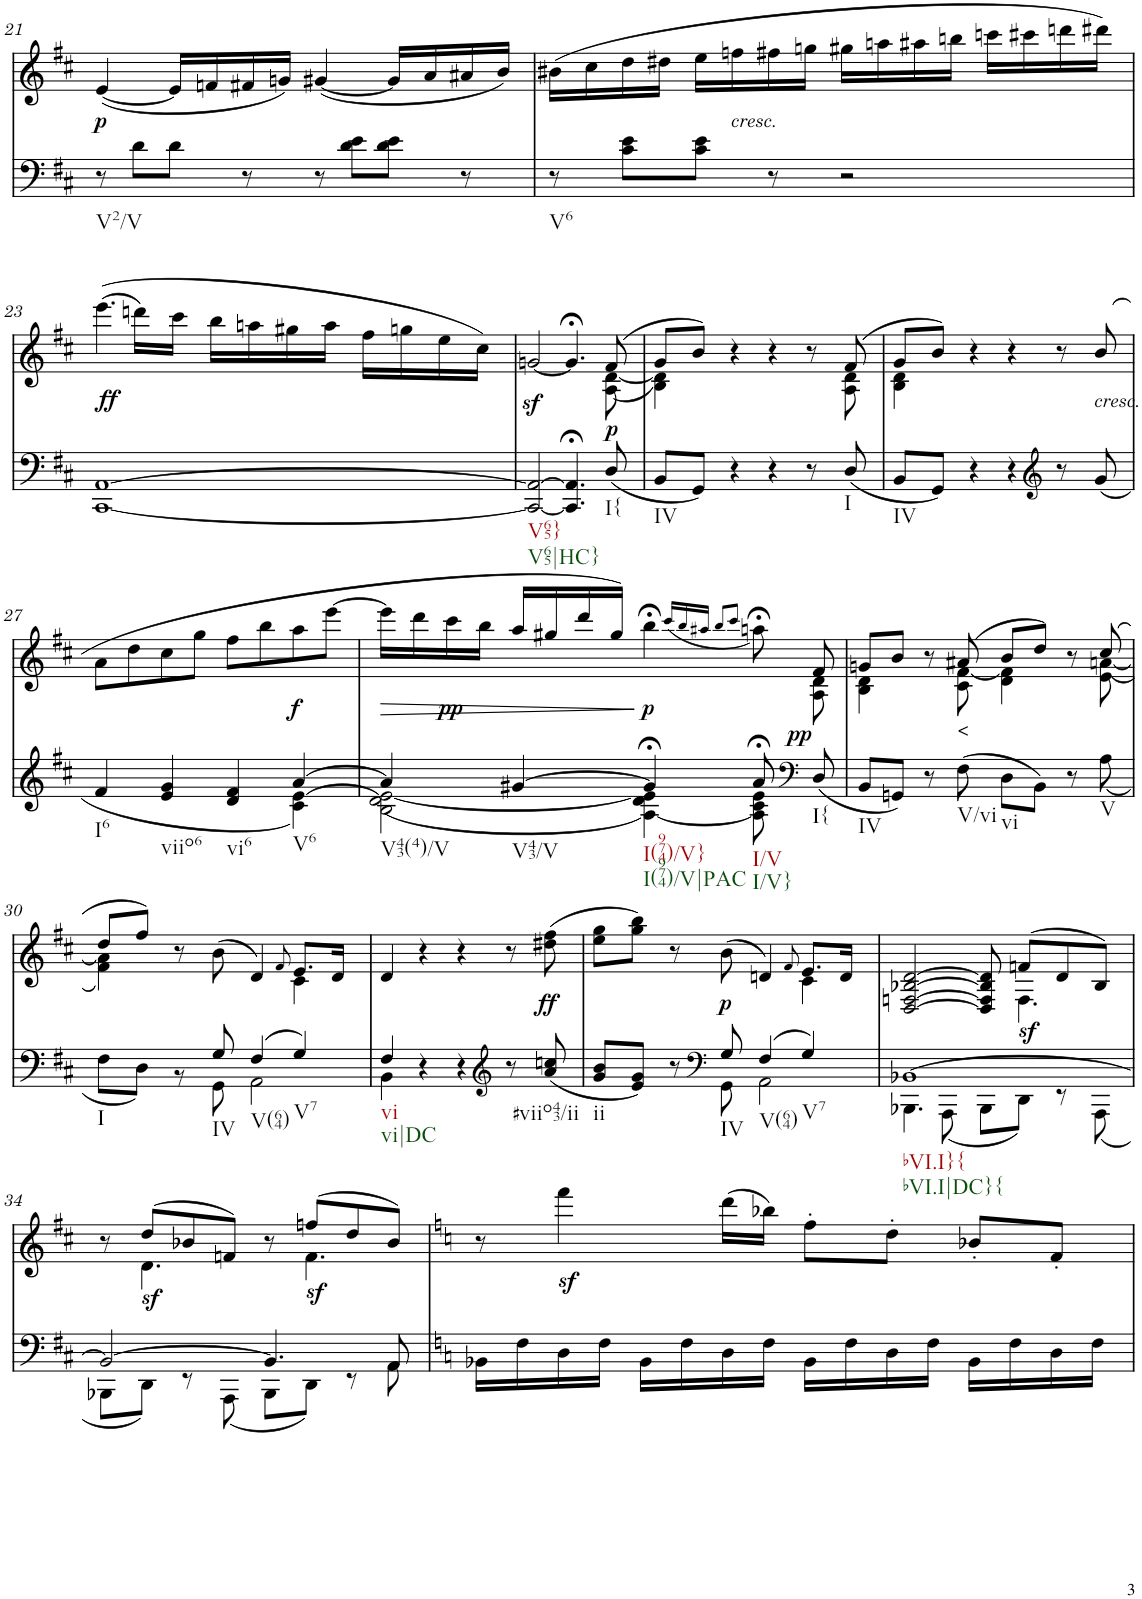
**kern	**dynam	**kern	**text	**dynam
*part2	*part2	*part1	*part1	*part1
*staff2	*staff2	*staff1	*staff1	*staff1
*I"Piano	*	*I"Piano	*	*
*I'Pno	*	*I'Pno	*	*
!!LO:PB:g=z
*clefF4	*	*clefG2	*	*
*k[f#c#]	*	*k[f#c#]	*	*
*D:	*	*D:	*	*
*M4/4	*	*M4/4	*	*
=21	=21	=21	=21	=21
!LO:TX:b:t=V2/V	!	!	!	!
!	!	!	!LO:LY:b	!LO:DY:b
8r	.	([4e/	p	p
8d\L	.	.	.	.
8d\J	.	16e/LL]	.	.
.	.	16fn/	.	.
8r	.	16f#X/	.	.
.	.	16gn/JJ)	.	.
8r	.	([4g#X/	.	.
8d\ 8e\L	.	.	.	.
8d\ 8e\J	.	16g#/LL]	.	.
.	.	16a/	.	.
8r	.	16a#X/	.	.
.	.	16b/JJ)	.	.
=22	=22	=22	=22	=22
!LO:TX:b:t=V6	!	!	!	!
8r	.	(16b#X\LL	.	.
.	.	16cc#\	.	.
8c#\ 8e\L	.	16dd\	.	.
.	.	16dd#X\JJ	.	.
8c#\ 8e\J	.	16ee\LL	.	.
!	!	!LO:TX:b:i:t=cresc.	!	!
!	!	!	!LO:LY:b	!
.	.	16ffn\	<	.
8r	.	16ff#X\	.	.
.	.	16ggn\JJ	.	.
2r	.	16gg#X\LL	.	.
.	.	16aan\	.	.
.	.	16aa#X\	.	.
.	.	16bbn\JJ	.	.
.	.	16cccn\LL	.	.
.	.	16ccc#X\	.	.
.	.	16dddn\	.	.
.	.	16ddd#X\JJ)	.	.
!!LO:LB:g=z
=23	=23	=23	=23	=23
!	!	!	!LO:LY:b	!LO:DY:b
[1CC# [1AA	.	((4.eee\	ff	ff
.	.	16dddn\LL)	.	.
.	.	16ccc#\JJ	.	.
.	.	16bb\LL	.	.
.	.	16aan\	.	.
.	.	16gg#X\	.	.
.	.	16aa\JJ	.	.
.	.	16ff#\LL	.	.
.	.	16ggn\	.	.
.	.	16ee\	.	.
.	.	16cc#\JJ)	.	.
=24	=24	=24	=24	=24
*	*	*^	*	*
!LO:TX:b:t=V65}	!	!	!	!	!
!LO:TX:b:t=V65|HC}	!	!	!	!	!
!	!	!	!	!	!LO:DY:b
2CC#/_ 2AA/_	.	[2gn/	2..ryy	.	sf
4.CC#/];< 4.AA/];<	.	4.g;</]	.	.	.
!LO:TX:b:t=I{	!	!	!	!	!
!	!LO:DY:a	!	!	!LO:LY:b	!
(8D/	p	(8f#/	(8A\ [8d\	p	.
=25	=25	=25	=25	=25	=25
!LO:TX:b:t=IV	!	!	!	!	!
8BB/L	.	8g/L	4B\ 4d\])	.	.
8GG/J)	.	8b/J)	.	.	.
4r	.	4r	8ryy	.	.
*	*	*v	*v	*	*
4r	.	4r	.	.
8r	.	8r	.	.
*	*	*^	*	*
!LO:TX:b:t=I	!	!	!	!	!
!	!	!	!	!LO:LY:b	!
(8D/	.	(8f#/	8A\ 8d\	p	.
=26	=26	=26	=26	=26	=26
!LO:TX:b:t=IV	!	!	!	!	!
8BB/L	.	8g/L	4B\ 4d\	.	.
8GG/J)	.	8b/J)	.	.	.
4r	.	4r	2.ryy	.	.
4r	.	4r	.	.	.
*clefG2	*	*	*	*	*
8r	.	8r	.	.	.
!	!	!LO:TX:b:i:t=cresc.	!	!	!
(8g/	.	(8b/	.	.	.
*	*	*v	*v	*	*
!!LO:LB:g=z
=27	=27	=27	=27	=27
*^	*	*	*	*
!LO:TX:b:t=I6	!	!	!	!	!
!	!	!	!	!LO:LY:b	!
4f#/	2.ryy	.	8a\L	<	.
.	.	.	8dd\	.	.
!LO:TX:b:t=viio6	!	!	!	!	!
4e/ 4g/	.	.	8cc#\	.	.
.	.	.	8gg\J	.	.
!LO:TX:b:t=vi6	!	!	!	!	!
4d/ 4f#/	.	.	8ff#\L	.	.
.	.	.	8bb\	.	.
!LO:TX:b:t=V6	!	!	!	!	!
!	!	!	!	!	!LO:DY:b
[4a/	4c#\ [>4e\)	.	8aa\	.	f
!	!	!	!	!LO:LY:b	!
.	.	.	[>8eee\J	f	.
=28	=28	=28	=28	=28	=28
!LO:TX:b:t=V43(4)/V	!	!	!	!	!
!	!	!	!	!	!LO:HP:b
*	*	*	*^	*	*
4a/]	(2B\ 2d\ 2e\_	.	16eee\LL]	2..ryy	.	>
.	.	.	16ddd\	.	.	.
!	!	!	!	!	!	!LO:DY:b
.	.	.	16ccc#\	.	.	pp
.	.	.	16bb\JJ	.	.	.
!LO:TX:b:t=V43/V	!	!	!	!	!	!
[4g#X/	.	.	16aa/LL	.	.	.
.	.	.	16gg#X/	.	.	.
.	.	.	16ddd/	.	.	.
.	.	.	16gg#/JJ)	.	.	.
!LO:TX:b:t=I(974)/V}	!	!	!	!	!	!
!LO:TX:b:t=I(974)/V|PAC	!	!	!	!	!	!
!	!	!	!	!	!	!LO:DY:n=1:b
4g#;</]	[4A\ 4d\ 4e\])	.	4bb;<\	.	.	] p
.	.	.	(16qccc#/LL	.	.	.
.	.	.	16qbb/	.	.	.
.	.	.	16qaa#X/JJ	.	.	.
.	.	.	8qbb/L	.	.	.
.	.	.	8qccc#/J	.	.	.
!LO:TX:b:t=I/V	!	!	!	!	!	!
!LO:TX:b:t=I/V}	!	!	!	!	!	!
8a;</	8A\] 8c#\ 8e\	.	8aan;<\)	.	.	.
*clefF4	*	*	*	*	*	*
!LO:TX:b:t=I{	!	!	!	!	!	!
!	!	!	!	!	!LO:LY:b	!LO:DY:n=2:b
(<8D/	8ryy	.	8f#/	8A\ 8d\	pp	pp
=29	=29	=29	=29	=29	=29	=29
!LO:TX:b:t=IV	!	!	!	!	!	!
*v	*v	*	*	*	*	*
8BB/L	.	8gn/L	4B\ 4d\	.	.
8GGn/J)	.	8b/J	.	.	.
8r	.	8r	8ryy	.	.
!LO:TX:b:t=V/vi	!	!	!	!	!
!	!	!	!	!LO:LY:b	!
(8F#\	.	(8a#X/	8c#\ [8f#\	<	.
!LO:TX:b:t=vi	!	!	!	!	!
8D\L	.	8b/L	4d\ 4f#\]	.	.
8BB\J)	.	8dd/J)	.	.	.
8r	.	8r	8ryy	.	.
!LO:TX:b:t=V	!	!	!	!	!
(8A\	.	(8cc#/	(8e\ [8an\	.	.
!!LO:LB:g=z	!!
=30	=30	=30	=30	=30	=30
*^	*	*	*	*	*
!LO:TX:b:t=I	!	!	!	!	!	!
4.ryy	8F#\L	.	8dd/L	4f#\ 4a\])	.	.
.	8D\J)	.	8ff#/J)	.	.	.
.	8r	.	8r	2ryy	.	.
!LO:TX:b:t=IV	!	!	!	!	!	!
8G/	8GG\	.	(8b\	.	.	.
!LO:TX:b:t=V(64)	!	!	!	!	!	!
(4F#/	2AA\	.	4d/)	.	.	.
.	.	.	8qf#/	.	.	.
!LO:TX:b:t=V7	!	!	!	!	!	!
4G/)	.	.	8.e/L	4c#\	.	.
.	.	.	16d/Jk	.	.	.
*	*	*	*v	*v	*	*
=31	=31	=31	=31	=31	=31
!LO:TX:b:t=vi	!	!	!	!	!
!LO:TX:b:t=vi|DC	!	!	!	!	!
4F#/	4BB\	.	4d/	.	.
4r	2.ryy	.	4r	.	.
4r	.	.	4r	.	.
*clefG2	*	*	*	*	*
8r	.	.	8r	.	.
!LO:TX:b:t=#viio43/ii	!	!	!	!	!
!	!	!	!	!	!LO:DY:b
(<8a/ 8ccn/	.	.	(8dd#X\ 8ff#\	.	ff
=32	=32	=32	=32	=32	=32
*	*	*	*^	*	*
!LO:TX:b:t=ii	!	!	!	!	!	!
8g/ 8b/L	4.ryy	.	8ee\ 8gg\L	2.ryy	.	.
8e/ 8g/J)	.	.	8gg\ 8bb\J)	.	.	.
8r	.	.	8r	.	.	.
*clefF4	*	*	*	*	*	*
!LO:TX:b:t=IV	!	!	!	!	!	!
!	!	!	!	!	!	!LO:DY:b
8G/	8GG\	.	(8b\	.	.	p
!LO:TX:b:t=V(64)	!	!	!	!	!	!
(4F#/	2AA\	.	4dn/)	.	.	.
.	.	.	8qf#/	.	.	.
!LO:TX:b:t=V7	!	!	!	!	!	!
4G/)	.	.	8.e/L	4c#\	.	.
.	.	.	16d/Jk	.	.	.
=33	=33	=33	=33	=33	=33	=33
!LO:TX:b:t=bVI.I}{	!	!	!	!	!	!
!LO:TX:b:t=bVI.I|DC}{	!	!	!	!	!	!
!	!	!	!	!	!LO:LY:b	!
[1BB-X	4.BBB-X\	.	2ryy	[2D/ [2Fn/ [2B-X/ [2d/	ff	.
.	(8AAA\	.	.	.	.	.
.	8BBB-\L	.	8ryy	8D/] 8F/] 8B-/] 8d/]	.	.
!	!	!LO:DY:a	!	!	!	!
.	8DD\J)	sf	(8fn/L	4.F\	.	.
.	8r	.	8d/	.	.	.
.	(8AAA\	.	8B-/J)	.	.	.
!!LO:LB:g=z	!!
=34	=34	=34	=34	=34	=34	=34
2BB-/_	8BBB-X\L	.	8r	8ryy	.	.
!	!	!LO:DY:a	!	!	!	!
.	8DD\J)	sf	(8dd/L	4.d\	.	.
.	8r	.	8b-X/	.	.	.
.	(8AAA\	.	8fn/J)	.	.	.
4.BB-/]	8BBB-\L	.	8r	8ryy	.	.
!	!	!	!	!	!	!LO:DY:b
.	8DD\J)	.	(8ffn/L	4.f\	.	sf
.	8r	.	8dd/	.	.	.
8AA/	8AA\	.	8b-/J)	.	.	.
*v	*v	*	*	*	*	*
*	*	*v	*v	*	*
=35	=35	=35	=35	=35
*k[]	*	*k[]	*	*
16BB-X\LL	.	8r	.	.
16F\	.	.	.	.
16D\	.	4fffz<\	.	.
16F\JJ	.	.	.	.
16BB-\LL	.	.	.	.
16F\	.	.	.	.
16D\	.	(16ddd\LL	.	.
16F\JJ	.	16bb-X\JJ)	.	.
16BB-\LL	.	8ff'\L	.	.
16F\	.	.	.	.
16D\	.	8dd'\J	.	.
16F\JJ	.	.	.	.
16BB-\LL	.	8b-X'/L	.	.
16F\	.	.	.	.
16D\	.	8f'/J	.	.
16F\JJ	.	.	.	.
=	=	=	=	=
*-	*-	*-	*-	*-
